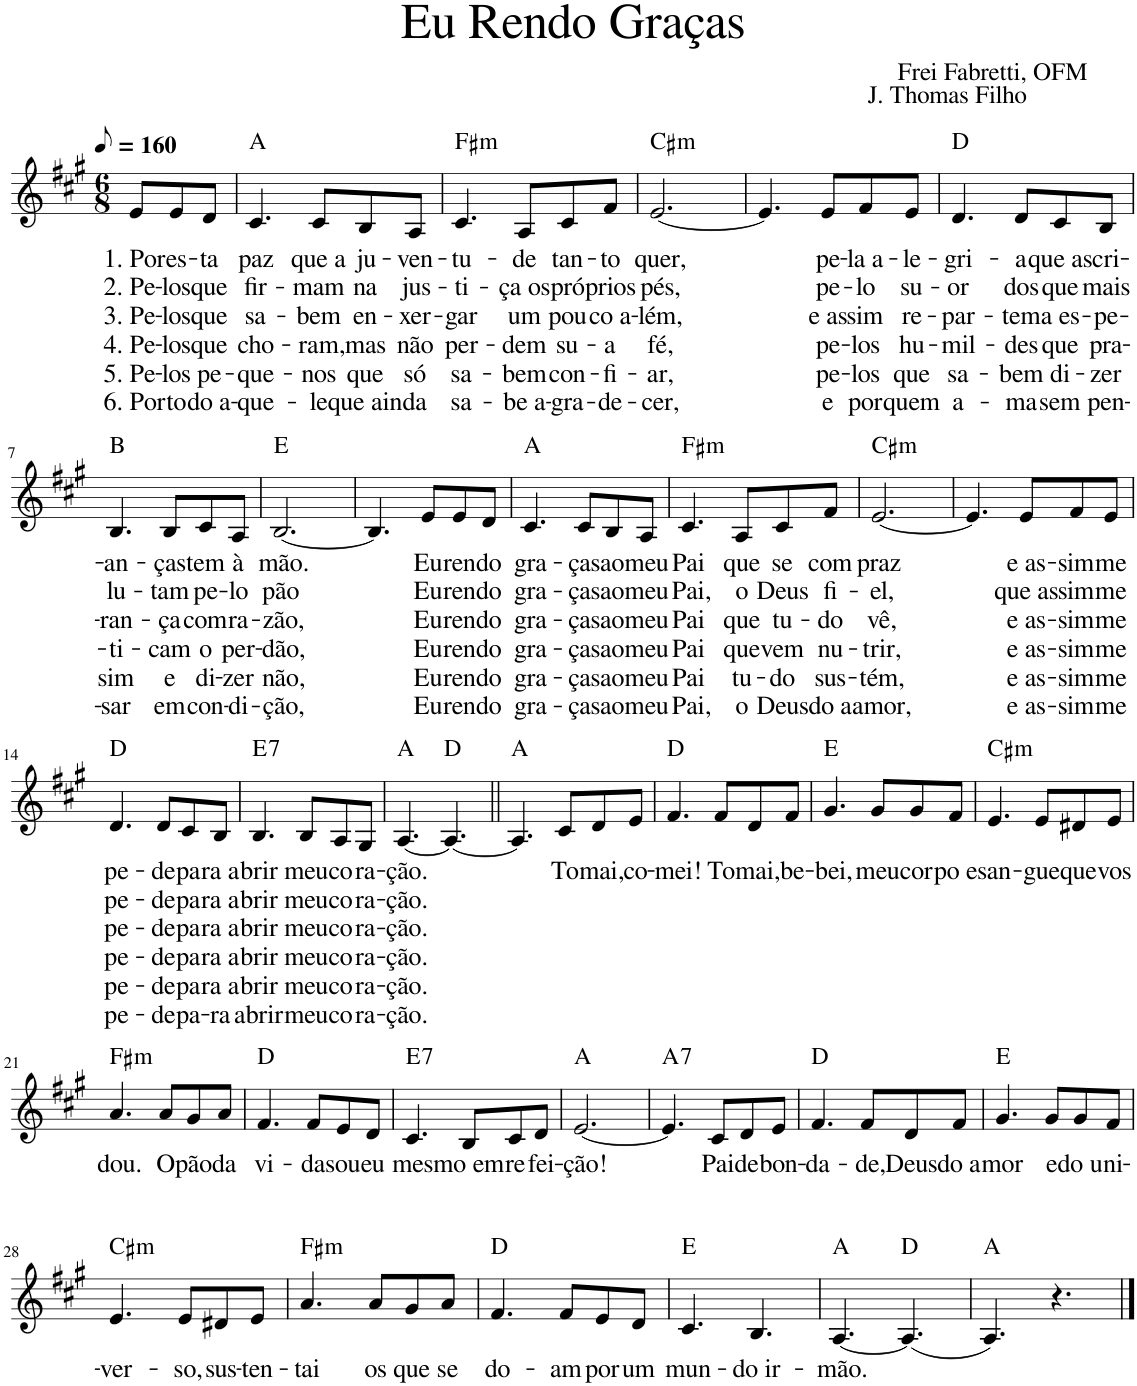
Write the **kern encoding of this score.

**kern	**text	**text	**text	**text	**text	**text	**harte
*part1	*part1	*part1	*part1	*part1	*part1	*part1	*part1
*staff1	*staff1	*staff1	*staff1	*staff1	*staff1	*staff1	*
*I"Voz	*	*	*	*	*	*	*
*I'Vo.	*	*	*	*	*	*	*
*clefG2	*	*	*	*	*	*	*
*k[f#c#g#]	*	*	*	*	*	*	*
*M6/8	*	*	*	*	*	*	*
*MM80	*	*	*	*	*	*	*
=1	=1	=1	=1	=1	=1	=1	=1
!	!LO:LY:b	!LO:LY:b	!LO:LY:b	!LO:LY:b	!LO:LY:b	!LO:LY:b	!
8e/L	1. Por	2. Pe-	3. Pe-	4. Pe-	5. Pe-	6. Por	.
!	!LO:LY:b	!LO:LY:b	!LO:LY:b	!LO:LY:b	!LO:LY:b	!LO:LY:b	!
8e/	es-	-los	-los	-los	-los	to-	.
!	!LO:LY:b	!LO:LY:b	!LO:LY:b	!LO:LY:b	!LO:LY:b	!LO:LY:b	!
8d/J	-ta	que	que	que	pe-	-do a-	.
=2	=2	=2	=2	=2	=2	=2	=2
!	!LO:LY:b	!LO:LY:b	!LO:LY:b	!LO:LY:b	!LO:LY:b	!LO:LY:b	!
4.c#/	paz	fir-	sa-	cho-	-que-	-que-	A:maj
!	!LO:LY:b	!LO:LY:b	!LO:LY:b	!LO:LY:b	!LO:LY:b	!LO:LY:b	!
8c#/L	que a	-mam	-bem	-ram,	-nos	-le	.
!	!LO:LY:b	!LO:LY:b	!LO:LY:b	!LO:LY:b	!LO:LY:b	!LO:LY:b	!
8B/	ju-	na	en-	mas	que	que ain-	.
!	!LO:LY:b	!LO:LY:b	!LO:LY:b	!LO:LY:b	!LO:LY:b	!LO:LY:b	!
8A/J	-ven-	jus-	-xer-	não	só	-da	.
=3	=3	=3	=3	=3	=3	=3	=3
!	!LO:LY:b	!LO:LY:b	!LO:LY:b	!LO:LY:b	!LO:LY:b	!LO:LY:b	!LO:H:kt=m
4.c#/	-tu-	-ti-	-gar	per-	sa-	sa-	F#:min
!	!LO:LY:b	!LO:LY:b	!LO:LY:b	!LO:LY:b	!LO:LY:b	!LO:LY:b	!
8A/L	-de	-ça os	um	-dem	-bem	-be a-	.
!	!LO:LY:b	!LO:LY:b	!LO:LY:b	!LO:LY:b	!LO:LY:b	!LO:LY:b	!
8c#/	tan-	pró-	pou-	su-	con-	-gra-	.
!	!LO:LY:b	!LO:LY:b	!LO:LY:b	!LO:LY:b	!LO:LY:b	!LO:LY:b	!
8f#/J	-to	-prios	-co a-	-a	-fi-	-de-	.
=4	=4	=4	=4	=4	=4	=4	=4
!	!LO:LY:b	!LO:LY:b	!LO:LY:b	!LO:LY:b	!LO:LY:b	!LO:LY:b	!LO:H:kt=m
[2.e/	quer,	pés,	-lém,	fé,	-ar,	-cer,	C#:min
=5	=5	=5	=5	=5	=5	=5	=5
4.e/]	.	.	.	.	.	.	.
!	!LO:LY:b	!LO:LY:b	!LO:LY:b	!LO:LY:b	!LO:LY:b	!LO:LY:b	!
8e/L	pe-	pe-	e as-	pe-	pe-	e	.
!	!LO:LY:b	!LO:LY:b	!LO:LY:b	!LO:LY:b	!LO:LY:b	!LO:LY:b	!
8f#/	-la a-	-lo	-sim	-los	-los	por	.
!	!LO:LY:b	!LO:LY:b	!LO:LY:b	!LO:LY:b	!LO:LY:b	!LO:LY:b	!
8e/J	-le-	su-	re-	hu-	que	quem	.
=6	=6	=6	=6	=6	=6	=6	=6
!	!LO:LY:b	!LO:LY:b	!LO:LY:b	!LO:LY:b	!LO:LY:b	!LO:LY:b	!
4.d/	-gri-	-or	-par-	-mil-	sa-	a-	D:maj
!	!LO:LY:b	!LO:LY:b	!LO:LY:b	!LO:LY:b	!LO:LY:b	!LO:LY:b	!
8d/L	-a	dos	-tem	-des	-bem	-ma	.
!	!LO:LY:b	!LO:LY:b	!LO:LY:b	!LO:LY:b	!LO:LY:b	!LO:LY:b	!
8c#/	que as	que	a es-	que	di-	sem	.
!	!LO:LY:b	!LO:LY:b	!LO:LY:b	!LO:LY:b	!LO:LY:b	!LO:LY:b	!
8B/J	cri-	mais	-pe-	pra-	-zer	pen-	.
!!LO:LB:g=z
=7	=7	=7	=7	=7	=7	=7	=7
!	!LO:LY:b	!LO:LY:b	!LO:LY:b	!LO:LY:b	!LO:LY:b	!LO:LY:b	!
4.B/	-an-	lu-	-ran-	-ti-	sim	-sar	B:maj
!	!LO:LY:b	!LO:LY:b	!LO:LY:b	!LO:LY:b	!LO:LY:b	!LO:LY:b	!
8B/L	-ças	-tam	-ça	-cam	e	em	.
!	!LO:LY:b	!LO:LY:b	!LO:LY:b	!LO:LY:b	!LO:LY:b	!LO:LY:b	!
8c#/	tem	pe-	com	o	di-	con-	.
!	!LO:LY:b	!LO:LY:b	!LO:LY:b	!LO:LY:b	!LO:LY:b	!LO:LY:b	!
8A/J	à	-lo	ra-	per-	-zer	-di-	.
=8	=8	=8	=8	=8	=8	=8	=8
!	!LO:LY:b	!LO:LY:b	!LO:LY:b	!LO:LY:b	!LO:LY:b	!LO:LY:b	!
[2.B/	mão.	pão	-zão,	-dão,	não,	-ção,	E:maj
=9	=9	=9	=9	=9	=9	=9	=9
4.B/]	.	.	.	.	.	.	.
!	!LO:LY:b	!LO:LY:b	!LO:LY:b	!LO:LY:b	!LO:LY:b	!LO:LY:b	!
8e/L	Eu	Eu	Eu	Eu	Eu	Eu	.
!	!LO:LY:b	!LO:LY:b	!LO:LY:b	!LO:LY:b	!LO:LY:b	!LO:LY:b	!
8e/	ren-	ren-	ren-	ren-	ren-	ren-	.
!	!LO:LY:b	!LO:LY:b	!LO:LY:b	!LO:LY:b	!LO:LY:b	!LO:LY:b	!
8d/J	-do	-do	-do	-do	-do	-do	.
=10	=10	=10	=10	=10	=10	=10	=10
!	!LO:LY:b	!LO:LY:b	!LO:LY:b	!LO:LY:b	!LO:LY:b	!LO:LY:b	!
4.c#/	gra-	gra-	gra-	gra-	gra-	gra-	A:maj
!	!LO:LY:b	!LO:LY:b	!LO:LY:b	!LO:LY:b	!LO:LY:b	!LO:LY:b	!
8c#/L	-ças	-ças	-ças	-ças	-ças	-ças	.
!	!LO:LY:b	!LO:LY:b	!LO:LY:b	!LO:LY:b	!LO:LY:b	!LO:LY:b	!
8B/	ao	ao	ao	ao	ao	ao	.
!	!LO:LY:b	!LO:LY:b	!LO:LY:b	!LO:LY:b	!LO:LY:b	!LO:LY:b	!
8A/J	meu	meu	meu	meu	meu	meu	.
=11	=11	=11	=11	=11	=11	=11	=11
!	!LO:LY:b	!LO:LY:b	!LO:LY:b	!LO:LY:b	!LO:LY:b	!LO:LY:b	!LO:H:kt=m
4.c#/	Pai	Pai,	Pai	Pai	Pai	Pai,	F#:min
!	!LO:LY:b	!LO:LY:b	!LO:LY:b	!LO:LY:b	!LO:LY:b	!LO:LY:b	!
8A/L	que	o	que	que	tu-	o	.
!	!LO:LY:b	!LO:LY:b	!LO:LY:b	!LO:LY:b	!LO:LY:b	!LO:LY:b	!
8c#/	se	Deus	tu-	vem	-do	Deus	.
!	!LO:LY:b	!LO:LY:b	!LO:LY:b	!LO:LY:b	!LO:LY:b	!LO:LY:b	!
8f#/J	com-	fi-	-do	nu-	sus-	do a-	.
=12	=12	=12	=12	=12	=12	=12	=12
!	!LO:LY:b	!LO:LY:b	!LO:LY:b	!LO:LY:b	!LO:LY:b	!LO:LY:b	!LO:H:kt=m
[2.e/	-praz	-el,	vê,	-trir,	-tém,	-amor,	C#:min
=13	=13	=13	=13	=13	=13	=13	=13
4.e/]	.	.	.	.	.	.	.
!	!LO:LY:b	!LO:LY:b	!LO:LY:b	!LO:LY:b	!LO:LY:b	!LO:LY:b	!
8e/L	e as-	que as-	e as-	e as-	e as-	e as-	.
!	!LO:LY:b	!LO:LY:b	!LO:LY:b	!LO:LY:b	!LO:LY:b	!LO:LY:b	!
8f#/	-sim	-sim	-sim	-sim	-sim	-sim	.
!	!LO:LY:b	!LO:LY:b	!LO:LY:b	!LO:LY:b	!LO:LY:b	!LO:LY:b	!
8e/J	me	me	me	me	me	me	.
!!LO:LB:g=z
=14	=14	=14	=14	=14	=14	=14	=14
!	!LO:LY:b	!LO:LY:b	!LO:LY:b	!LO:LY:b	!LO:LY:b	!LO:LY:b	!
4.d/	pe-	pe-	pe-	pe-	pe-	pe-	D:maj
!	!LO:LY:b	!LO:LY:b	!LO:LY:b	!LO:LY:b	!LO:LY:b	!LO:LY:b	!
8d/L	-de	-de	-de	-de	-de	-de	.
!	!LO:LY:b	!LO:LY:b	!LO:LY:b	!LO:LY:b	!LO:LY:b	!LO:LY:b	!
8c#/	pa-	pa-	pa-	pa-	pa-	pa-	.
!	!LO:LY:b	!LO:LY:b	!LO:LY:b	!LO:LY:b	!LO:LY:b	!LO:LY:b	!
8B/J	-ra a-	-ra a-	-ra a-	-ra a-	-ra a-	-ra	.
=15	=15	=15	=15	=15	=15	=15	=15
!	!LO:LY:b	!LO:LY:b	!LO:LY:b	!LO:LY:b	!LO:LY:b	!LO:LY:b	!LO:H:kt=7
4.B/	-brir	-brir	-brir	-brir	-brir	abrir	E:7
!	!LO:LY:b	!LO:LY:b	!LO:LY:b	!LO:LY:b	!LO:LY:b	!LO:LY:b	!
8B/L	meu	meu	meu	meu	meu	meu	.
!	!LO:LY:b	!LO:LY:b	!LO:LY:b	!LO:LY:b	!LO:LY:b	!LO:LY:b	!
8A/	co-	co-	co-	co-	co-	co-	.
!	!LO:LY:b	!LO:LY:b	!LO:LY:b	!LO:LY:b	!LO:LY:b	!LO:LY:b	!
8G#/J	-ra-	-ra-	-ra-	-ra-	-ra-	-ra-	.
=16	=16	=16	=16	=16	=16	=16	=16
!	!LO:LY:b	!LO:LY:b	!LO:LY:b	!LO:LY:b	!LO:LY:b	!LO:LY:b	!
[4.A/	-ção.	-ção.	-ção.	-ção.	-ção.	-ção.	A:maj
4.A/_	.	.	.	.	.	.	D:maj
=17||	=17||	=17||	=17||	=17||	=17||	=17||	=17||
4.A/]	.	.	.	.	.	.	A:maj
!	!LO:LY:b	!	!	!	!	!	!
8c#/L	To-	.	.	.	.	.	.
!	!LO:LY:b	!	!	!	!	!	!
8d/	-mai,	.	.	.	.	.	.
!	!LO:LY:b	!	!	!	!	!	!
8e/J	co-	.	.	.	.	.	.
=18	=18	=18	=18	=18	=18	=18	=18
!	!LO:LY:b	!	!	!	!	!	!
4.f#/	-mei!	.	.	.	.	.	D:maj
!	!LO:LY:b	!	!	!	!	!	!
8f#/L	To-	.	.	.	.	.	.
!	!LO:LY:b	!	!	!	!	!	!
8d/	-mai,	.	.	.	.	.	.
!	!LO:LY:b	!	!	!	!	!	!
8f#/J	be-	.	.	.	.	.	.
=19	=19	=19	=19	=19	=19	=19	=19
!	!LO:LY:b	!	!	!	!	!	!
4.g#/	-bei,	.	.	.	.	.	E:maj
!	!LO:LY:b	!	!	!	!	!	!
8g#/L	meu	.	.	.	.	.	.
!	!LO:LY:b	!	!	!	!	!	!
8g#/	cor-	.	.	.	.	.	.
!	!LO:LY:b	!	!	!	!	!	!
8f#/J	-po e	.	.	.	.	.	.
=20	=20	=20	=20	=20	=20	=20	=20
!	!LO:LY:b	!	!	!	!	!	!LO:H:kt=m
4.e/	san-	.	.	.	.	.	C#:min
!	!LO:LY:b	!	!	!	!	!	!
8e/L	-gue	.	.	.	.	.	.
!	!LO:LY:b	!	!	!	!	!	!
8d#X/	que	.	.	.	.	.	.
!	!LO:LY:b	!	!	!	!	!	!
8e/J	vos	.	.	.	.	.	.
!!LO:LB:g=z
=21	=21	=21	=21	=21	=21	=21	=21
!	!LO:LY:b	!	!	!	!	!	!LO:H:kt=m
4.a/	dou.	.	.	.	.	.	F#:min
!	!LO:LY:b	!	!	!	!	!	!
8a/L	O	.	.	.	.	.	.
!	!LO:LY:b	!	!	!	!	!	!
8g#/	pão	.	.	.	.	.	.
!	!LO:LY:b	!	!	!	!	!	!
8a/J	da	.	.	.	.	.	.
=22	=22	=22	=22	=22	=22	=22	=22
!	!LO:LY:b	!	!	!	!	!	!
4.f#/	vi-	.	.	.	.	.	D:maj
!	!LO:LY:b	!	!	!	!	!	!
8f#/L	-da	.	.	.	.	.	.
!	!LO:LY:b	!	!	!	!	!	!
8e/	sou	.	.	.	.	.	.
!	!LO:LY:b	!	!	!	!	!	!
8d/J	eu	.	.	.	.	.	.
=23	=23	=23	=23	=23	=23	=23	=23
!	!LO:LY:b	!	!	!	!	!	!LO:H:kt=7
4.c#/	mes-	.	.	.	.	.	E:7
!	!LO:LY:b	!	!	!	!	!	!
8B/L	-mo em	.	.	.	.	.	.
!	!LO:LY:b	!	!	!	!	!	!
8c#/	re-	.	.	.	.	.	.
!	!LO:LY:b	!	!	!	!	!	!
8d/J	-fei-	.	.	.	.	.	.
=24	=24	=24	=24	=24	=24	=24	=24
!	!LO:LY:b	!	!	!	!	!	!
[2.e/	-ção!	.	.	.	.	.	A:maj
=25	=25	=25	=25	=25	=25	=25	=25
!	!	!	!	!	!	!	!LO:H:kt=7
4.e/]	.	.	.	.	.	.	A:7
!	!LO:LY:b	!	!	!	!	!	!
8c#/L	Pai	.	.	.	.	.	.
!	!LO:LY:b	!	!	!	!	!	!
8d/	de	.	.	.	.	.	.
!	!LO:LY:b	!	!	!	!	!	!
8e/J	bon-	.	.	.	.	.	.
=26	=26	=26	=26	=26	=26	=26	=26
!	!LO:LY:b	!	!	!	!	!	!
4.f#/	-da-	.	.	.	.	.	D:maj
!	!LO:LY:b	!	!	!	!	!	!
8f#/L	-de,	.	.	.	.	.	.
!	!LO:LY:b	!	!	!	!	!	!
8d/	Deus	.	.	.	.	.	.
!	!LO:LY:b	!	!	!	!	!	!
8f#/J	do a-	.	.	.	.	.	.
=27	=27	=27	=27	=27	=27	=27	=27
!	!LO:LY:b	!	!	!	!	!	!
4.g#/	-mor	.	.	.	.	.	E:maj
!	!LO:LY:b	!	!	!	!	!	!
8g#/L	e	.	.	.	.	.	.
!	!LO:LY:b	!	!	!	!	!	!
8g#/	do u-	.	.	.	.	.	.
!	!LO:LY:b	!	!	!	!	!	!
8f#/J	-ni-	.	.	.	.	.	.
!!LO:LB:g=z
=28	=28	=28	=28	=28	=28	=28	=28
!	!LO:LY:b	!	!	!	!	!	!LO:H:kt=m
4.e/	-ver-	.	.	.	.	.	C#:min
!	!LO:LY:b	!	!	!	!	!	!
8e/L	-so,	.	.	.	.	.	.
!	!LO:LY:b	!	!	!	!	!	!
8d#X/	sus-	.	.	.	.	.	.
!	!LO:LY:b	!	!	!	!	!	!
8e/J	-ten-	.	.	.	.	.	.
=29	=29	=29	=29	=29	=29	=29	=29
!	!LO:LY:b	!	!	!	!	!	!LO:H:kt=m
4.a/	-tai	.	.	.	.	.	F#:min
!	!LO:LY:b	!	!	!	!	!	!
8a/L	os	.	.	.	.	.	.
!	!LO:LY:b	!	!	!	!	!	!
8g#/	que	.	.	.	.	.	.
!	!LO:LY:b	!	!	!	!	!	!
8a/J	se	.	.	.	.	.	.
=30	=30	=30	=30	=30	=30	=30	=30
!	!LO:LY:b	!	!	!	!	!	!
4.f#/	do-	.	.	.	.	.	D:maj
!	!LO:LY:b	!	!	!	!	!	!
8f#/L	-am	.	.	.	.	.	.
!	!LO:LY:b	!	!	!	!	!	!
8e/	por	.	.	.	.	.	.
!	!LO:LY:b	!	!	!	!	!	!
8d/J	um	.	.	.	.	.	.
=31	=31	=31	=31	=31	=31	=31	=31
!	!LO:LY:b	!	!	!	!	!	!
4.c#/	mun-	.	.	.	.	.	E:maj
!	!LO:LY:b	!	!	!	!	!	!
4.B/	-do ir-	.	.	.	.	.	.
=32	=32	=32	=32	=32	=32	=32	=32
!	!LO:LY:b	!	!	!	!	!	!
[4.A/	-mão.	.	.	.	.	.	A:maj
(4.A/]	.	.	.	.	.	.	D:maj
=33	=33	=33	=33	=33	=33	=33	=33
4.A/)	.	.	.	.	.	.	A:maj
4.r	.	.	.	.	.	.	.
==	==	==	==	==	==	==	==
*-	*-	*-	*-	*-	*-	*-	*-
